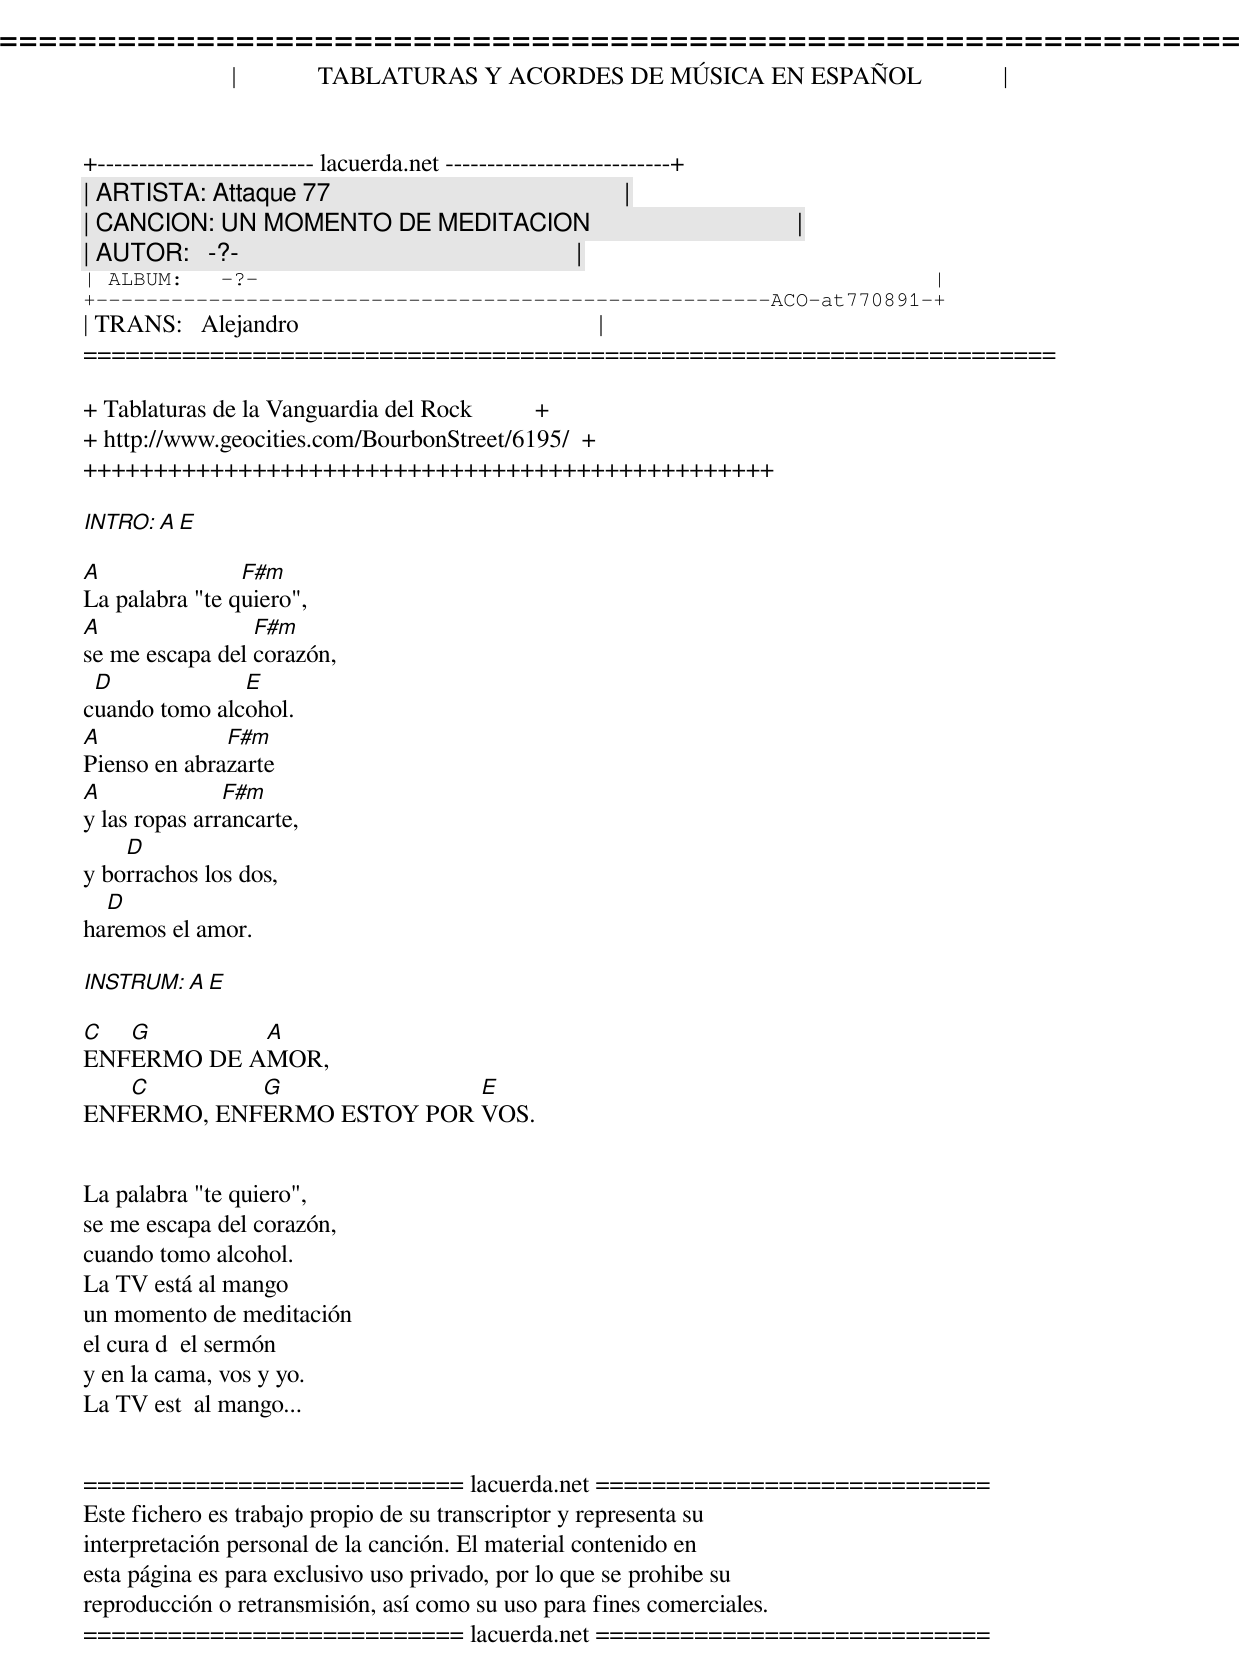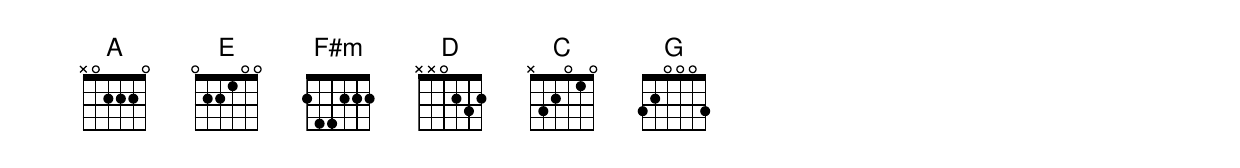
=====================================================================
|             TABLATURAS Y ACORDES DE MÚSICA EN ESPAÑOL             |
+-------------------------- lacuerda.net ---------------------------+
| ARTISTA: Attaque 77                                               |
| CANCION: UN MOMENTO DE MEDITACION                                 |
| AUTOR:   -?-                                                      |
| ALBUM:   -?-                                                      |
+------------------------------------------------------ACO-at770891-+
| TRANS:   Alejandro                                                |
=====================================================================

+ Tablaturas de la Vanguardia del Rock          +
+ http://www.geocities.com/BourbonStreet/6195/  +
+++++++++++++++++++++++++++++++++++++++++++++++++

INTRO: A E

A               F#m
La palabra "te quiero",
A                F#m
se me escapa del corazón,
 D             E
cuando tomo alcohol.
A             F#m
Pienso en abrazarte
A              F#m
y las ropas arrancarte,
    D
y borrachos los dos,
  D
haremos el amor.

INSTRUM: A  E

C  G        A
ENFERMO DE AMOR,
   C        G              E
ENFERMO, ENFERMO ESTOY POR VOS.


La palabra "te quiero",
se me escapa del corazón,
cuando tomo alcohol.
La TV está al mango
un momento de meditación
el cura d  el sermón
y en la cama, vos y yo.
La TV est  al mango...


=========================== lacuerda.net ============================
Este fichero es trabajo propio de su transcriptor y representa su
interpretación personal de la canción. El material contenido en
esta página es para exclusivo uso privado, por lo que se prohibe su
reproducción o retransmisión, así como su uso para fines comerciales.
=========================== lacuerda.net ============================
